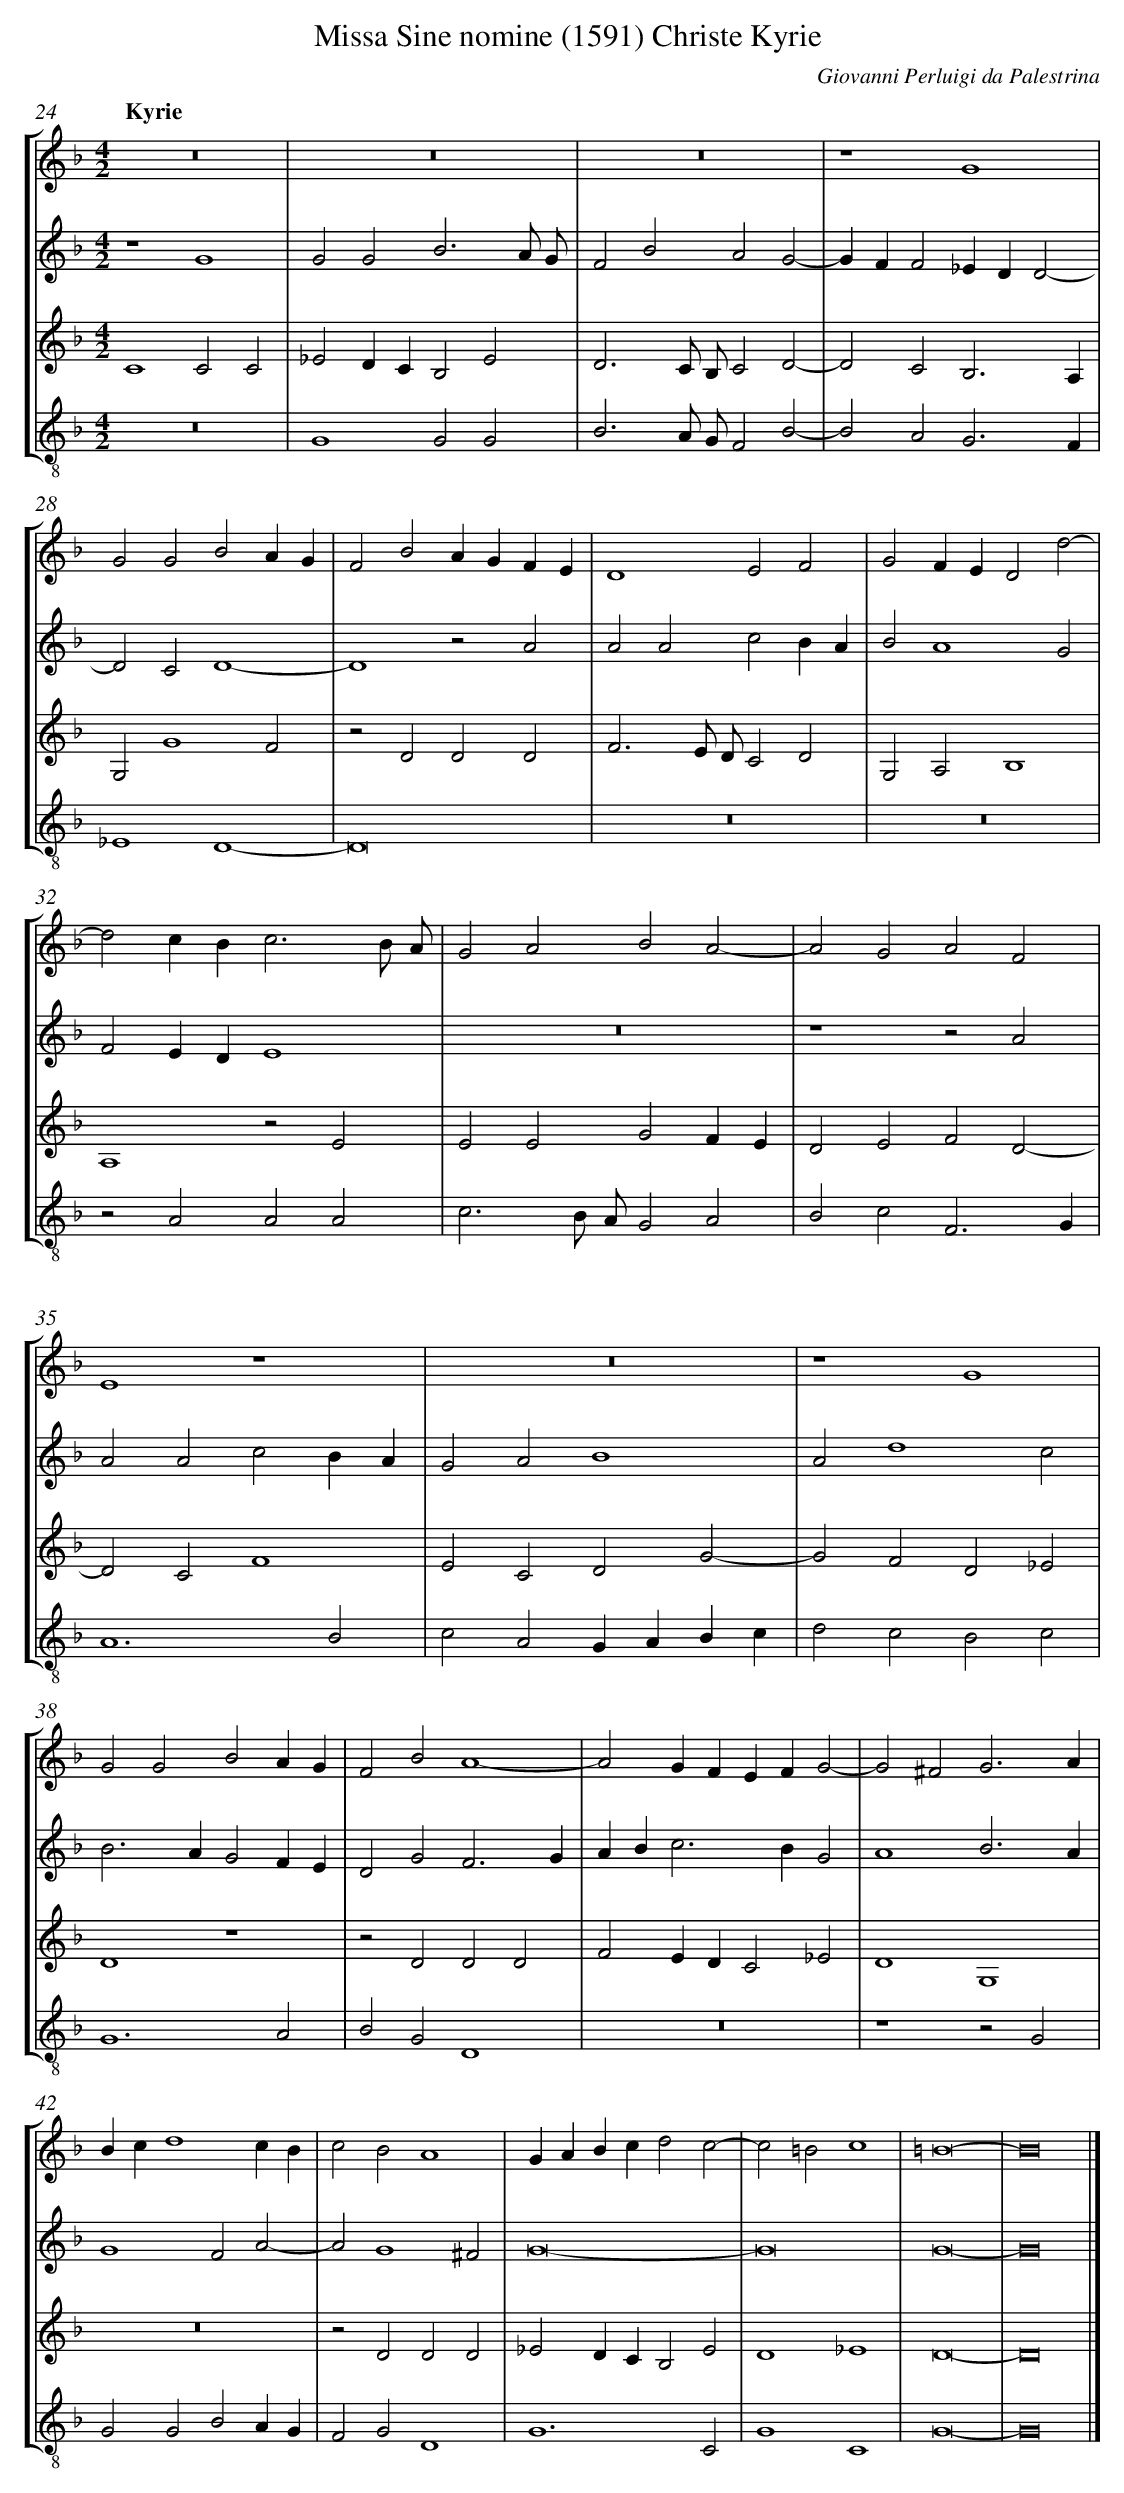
X:1
T: Missa Sine nomine (1591) Christe Kyrie
C: Giovanni Perluigi da Palestrina
L: 1/4
M: 4/2
Q: "Kyrie"
%%staves [1 2 3 4]
V: 1 clef=treble
V: 2 clef=treble
V: 3 clef=treble
V: 4 clef=treble-8
K: F
[V:1] z8 |
[V:2] z4G4 |
[V:3] C4C2C2 |
[V:4] z8 |
[V:1] z8 |
[V:2] G2G2B3A/ G/ |
[V:3] _E2DCB,2E2 |
[V:4] G4G2G2 |
[V:1] z8 |
[V:2] F2B2A2G2- |
[V:3] D3C/ B,/C2D2- |
[V:4] B3A/ G/F2B2- |
[V:1] z4G4 |
[V:2] GFF2_EDD2- |
[V:3] D2C2B,3A, |
[V:4] B2A2G3F |
[V:1] G2G2B2AG |
[V:2] D2C2D4- |
[V:3] G,2G4F2 |
[V:4] _E4D4- |
[V:1] F2B2AGFE |
[V:2] D4z2A2 |
[V:3] z2D2D2D2 |
[V:4] D8 |
[V:1] D4E2F2 |
[V:2] A2A2c2BA |
[V:3] F3E/ D/C2D2 |
[V:4] z8 |
[V:1] G2FED2d2- |
[V:2] B2A4G2 |
[V:3] G,2A,2B,4 |
[V:4] z8 |
[V:1] d2cB2<c2B/ A/ |
[V:2] F2EDE4 |
[V:3] A,4z2E2 |
[V:4] z2A2A2A2 |
[V:1] G2A2B2A2- |
[V:2] z8 |
[V:3] E2E2G2FE |
[V:4] c3B/ A/G2A2 |
[V:1] A2G2A2F2 |
[V:2] z4z2A2 |
[V:3] D2E2F2D2- |
[V:4] B2c2F3G |
[V:1] E4z4 |
[V:2] A2A2c2BA |
[V:3] D2C2F4 |
[V:4] A6B2 |
[V:1] z8 |
[V:2] G2A2B4 |
[V:3] E2C2D2G2- |
[V:4] c2A2GABc |
[V:1] z4G4 |
[V:2] A2d4c2 |
[V:3] G2F2D2_E2 |
[V:4] d2c2B2c2 |
[V:1] G2G2B2AG |
[V:2] B2>A2G2FE |
[V:3] D4z4 |
[V:4] G6A2 |
[V:1] F2B2A4- |
[V:2] D2G2F3G |
[V:3] z2D2D2D2 |
[V:4] B2G2D4 |
[V:1] A2GFEFG2- |
[V:2] AB2<c2BG2 |
[V:3] F2EDC2_E2 |
[V:4] z8 |
[V:1] G2^F2G3A |
[V:2] A4B3A |
[V:3] D4G,4 |
[V:4] z4z2G2 |
[V:1] Bcd4cB |
[V:2] G4F2A2- |
[V:3] z8 |
[V:4] G2G2B2AG |
[V:1] c2B2A4 |
[V:2] A2G4^F2 |
[V:3] z2D2D2D2 |
[V:4] F2G2D4 |
[V:1] GABcd2c2- |
[V:2] G8- |
[V:3] _E2DCB,2E2 |
[V:4] G6C2 |
[V:1] c2=B2c4 |
[V:2] G8 |
[V:3] D4_E4 |
[V:4] G4C4 |
[V:1] =B8- |
[V:2] G8- |
[V:3] D8- |
[V:4] G8- |
[V:1] B8 |]
[V:2] G8 |]
[V:3] D8 |]
[V:4] G8 |]
